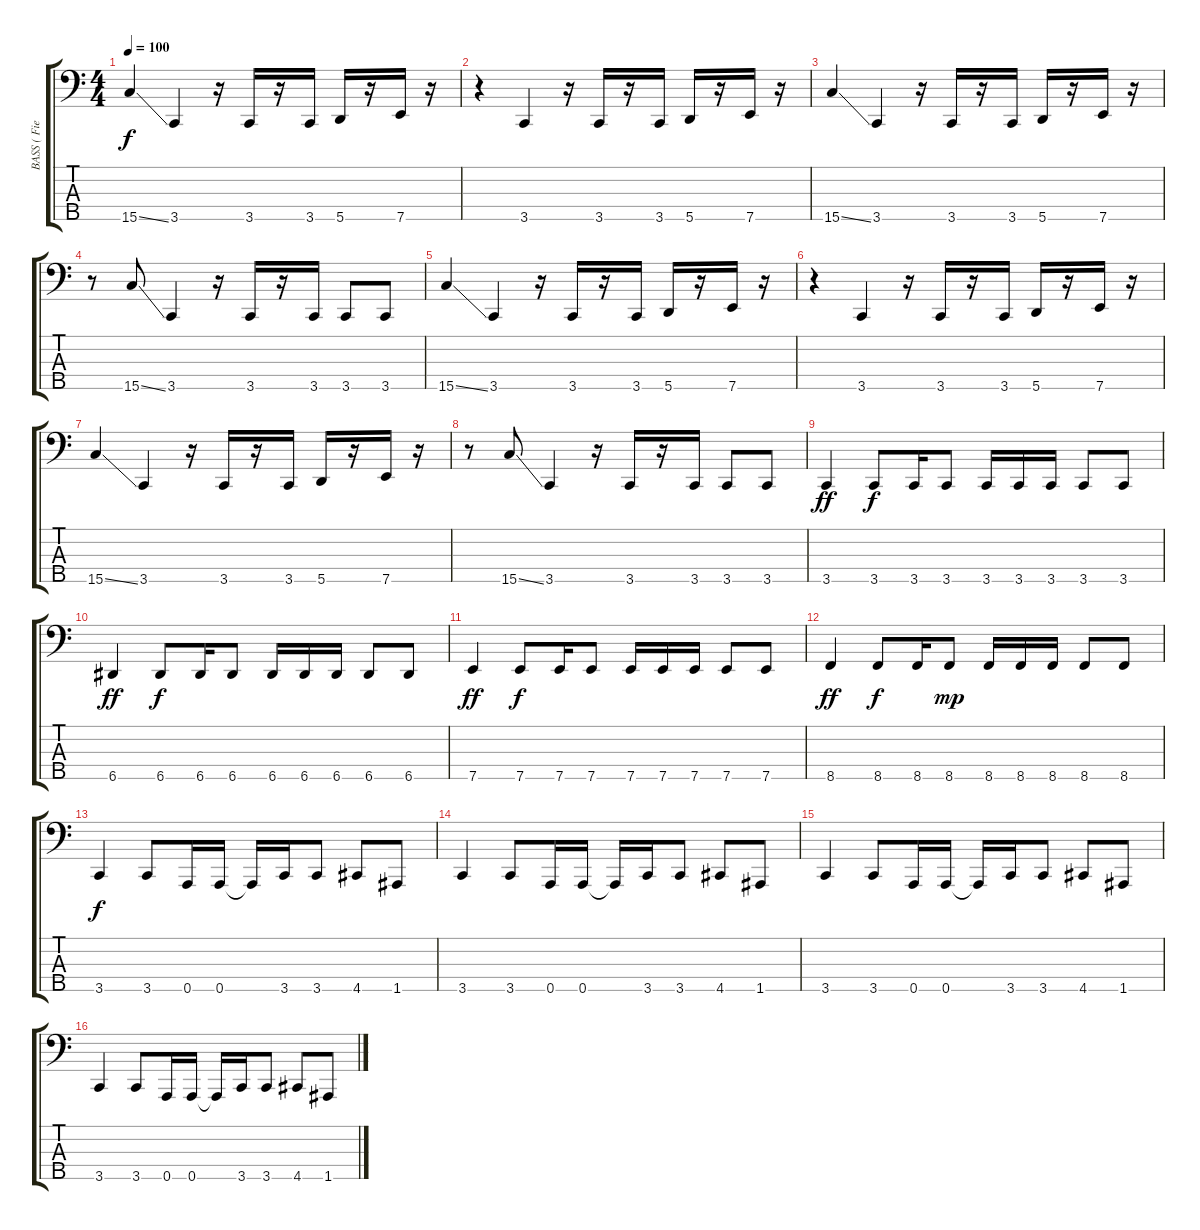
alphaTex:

\track ("BASS ( Fieldy ) - Bilf Dog" "BASS ( Fie") {instrument slapbass1}
\staff {score tabs}
\tuning (F2 C2 G1 D1 A0) {hide}
\ts (4 4)
\tempo 100
\clef f4
\ks c
15.5{ss}.4{dy f instrument electricbassfinger} 3.5.4 r.16 3.5.16 r.16 3.5.16 5.5.16 r.16 7.5.16 r.16 |
r.4 3.5.4 r.16 3.5.16 r.16 3.5.16 5.5.16 r.16 7.5.16 r.16 |
15.5{ss}.4 3.5.4 r.16 3.5.16 r.16 3.5.16 5.5.16 r.16 7.5.16 r.16 |
r.8 15.5{ss}.8 3.5.4 r.16 3.5.16 r.16 3.5.16 3.5.8 3.5.8 |
15.5{ss}.4 3.5.4 r.16 3.5.16 r.16 3.5.16 5.5.16 r.16 7.5.16 r.16 |
r.4 3.5.4 r.16 3.5.16 r.16 3.5.16 5.5.16 r.16 7.5.16 r.16 |
15.5{ss}.4 3.5.4 r.16 3.5.16 r.16 3.5.16 5.5.16 r.16 7.5.16 r.16 |
r.8 15.5{ss}.8 3.5.4 r.16 3.5.16 r.16 3.5.16 3.5.8 3.5.8 |
3.5.4{dy ff} 3.5.8{dy f instrument slapbass1} 3.5.16 3.5.8 3.5.16 3.5.16 3.5.16 3.5.8 3.5.8 |
6.5.4{dy ff instrument electricbassfinger} 6.5.8{dy f instrument slapbass1} 6.5.16 6.5.8 6.5.16 6.5.16 6.5.16 6.5.8 6.5.8 |
7.5.4{dy ff instrument electricbassfinger} 7.5.8{dy f instrument slapbass1} 7.5.16 7.5.8 7.5.16 7.5.16 7.5.16 7.5.8 7.5.8 |
8.5.4{dy ff instrument electricbassfinger} 8.5.8{dy f instrument slapbass1} 8.5.16 8.5.8{dy mp} 8.5.16 8.5.16 8.5.16 8.5.8 8.5.8 |
3.5.4{dy f instrument slapbass1} 3.5.8 0.5.16 0.5.16 0.5{t}.16 3.5.16 3.5.8 4.5.8 1.5.8 |
3.5.4{instrument slapbass1} 3.5.8 0.5.16 0.5.16 0.5{t}.16 3.5.16 3.5.8 4.5.8 1.5.8 |
3.5.4{instrument slapbass1} 3.5.8 0.5.16 0.5.16 0.5{t}.16 3.5.16 3.5.8 4.5.8 1.5.8 |
3.5.4{instrument slapbass1} 3.5.8 0.5.16 0.5.16 0.5{t}.16 3.5.16 3.5.8 4.5.8 1.5.8
